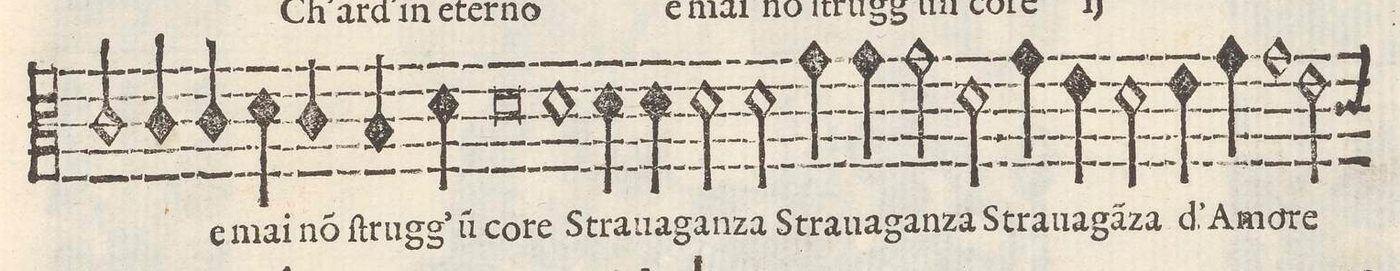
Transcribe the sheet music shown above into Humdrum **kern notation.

**kern	**text
*I"ALTO	*
*clefC3	*
*k[]	*
*met(C)	*
*M2/1	*
2c/	co-
4c/	-re
*	*Xij
4c/	e
4d\	mai
4c/	nõ(n)
4B/	ſtrug-
4d\	-g`ũ(n)
=41-	=41-
0d	co-
=42-	=42-
1d	-re
4d\	Stra-
4d\	-ua-
2d\	-gan-
=43-	=43-
2d\	-za
4g\	Stra-
4g\	-ua-
2g\	-gan-
2d\	-za
=44-	=44-
4g\	Stra-
4e\	-ua-
2d\	-gan-
4e\	-za
4g\	d`A-
1g\	-mo-
=45-	=45-
2e\	-re
*custos:c	*
*-	*-
